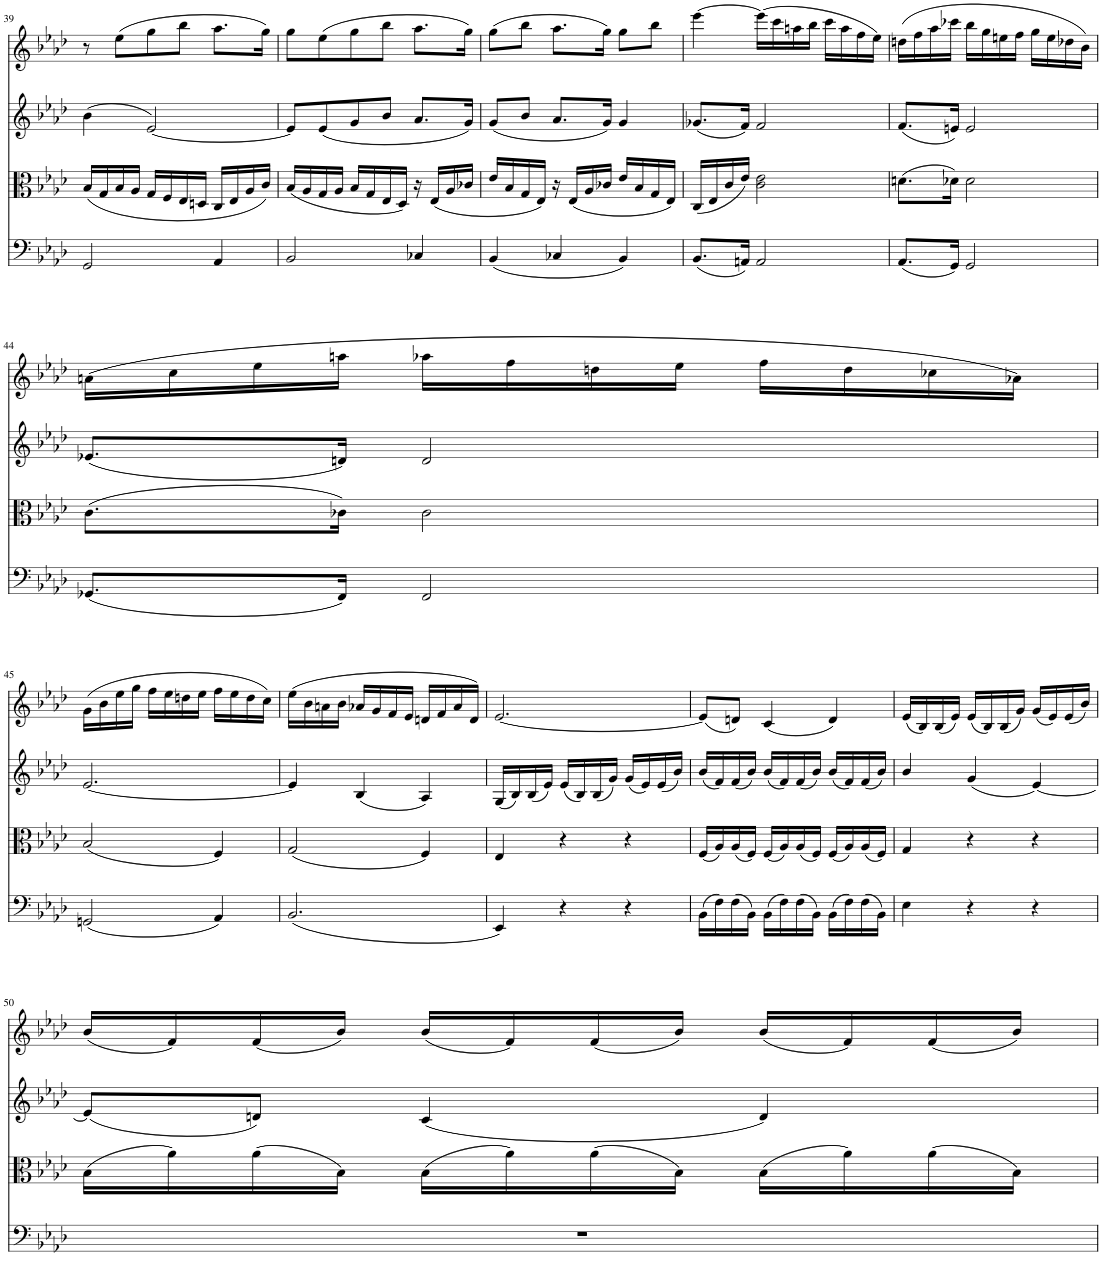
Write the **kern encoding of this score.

**kern	**kern	**kern	**kern
*part4	*part3	*part2	*part1
*staff4	*staff3	*staff2	*staff1
*I"Piano	*I"Piano	*I"Piano	*I"Piano
*I'Pno	*I'Pno	*I'Pno	*I'Pno
!!LO:PB:g=z
*clefF4	*clefC3	*clefG2	*clefG2
*k[b-e-a-d-]	*k[b-e-a-d-]	*k[b-e-a-d-]	*k[b-e-a-d-]
*M3/4	*M3/4	*M3/4	*M3/4
=39	=39	=39	=39
2GG/	(16B-/LL	(4b-\	8r
.	16G/	.	.
.	16B-/	.	(8ee-\L
.	16A-/JJ	.	.
.	16G/LL	[2e-/)	8gg\
.	16F/	.	.
.	16E-/	.	8bb-\J
.	16Dn/JJ	.	.
4AA-/	16C/LL	.	8.aa-\L
.	16E-/	.	.
.	16A-/	.	.
.	16c/JJ)	.	16gg\Jk)
=40	=40	=40	=40
2BB-/	(16B-/LL	8e-/L]	8gg\L
.	16A-/	.	.
.	16G/	(8e-/	(8ee-\
.	16A-/JJ	.	.
.	16B-/LL	8g/	8gg\
.	16G/	.	.
.	16E-/	8b-/J	8bb-\J
.	16D-/JJ)	.	.
4C-X/	16r	8.a-/L	8.aa-\L
.	(16E-/LL	.	.
.	16A-/	.	.
.	16c-X/JJ	16g/Jk)	16gg\Jk)
=41	=41	=41	=41
(4BB-/	16e-/LL	(8g/L	(8gg\L
.	16B-/	.	.
.	16G/	8b-/J	8bb-\J
.	16E-/JJ)	.	.
4C-X/	16r	8.a-/L	8.aa-\L
.	(16E-/LL	.	.
.	16A-/	.	.
.	16c-X/JJ	16g/Jk)	16gg\Jk)
4BB-/)	16e-/LL	4g/	8gg\L
.	16B-/	.	.
.	16G/	.	8bb-\J
.	16E-/JJ)	.	.
=42	=42	=42	=42
(8.BB-/L	(16C/LL	(8.g-X/L	[4eee-\
.	16E-/	.	.
.	16c/	.	.
16AAn/Jk)	16e-/JJ)	16f/Jk)	.
2AA/	2c\ 2e-\	2f/	(16eee-\LL]
.	.	.	16ccc\
.	.	.	16aan\
.	.	.	16bb-\JJ
.	.	.	16ccc\LL
.	.	.	16aa\
.	.	.	16ff\
.	.	.	16ee-\JJ)
=43	=43	=43	=43
(8.AA-/L	(8.dn\L	(8.f/L	(16ddn\LL
.	.	.	16ff\
.	.	.	16aa-\
16GG/Jk)	16d-X\Jk)	16en/Jk)	16ccc-X\JJ
2GG/	2d-\	2e/	16bb-\LL
.	.	.	16gg\
.	.	.	16een\
.	.	.	16ff\JJ
.	.	.	16gg\LL
.	.	.	16ee\
.	.	.	16dd-X\
.	.	.	16b-\JJ)
!!LO:LB:g=z
=44	=44	=44	=44
(8.GG-X/L	(8.c\L	(8.e-X/L	(16an\LL
.	.	.	16cc\
.	.	.	16ee-\
16FF/Jk)	16c-X\Jk)	16dn/Jk)	16aan\JJ
2FF/	2c-\	2d/	16aa-X\LL
.	.	.	16ff\
.	.	.	16ddn\
.	.	.	16ee-\JJ
.	.	.	16ff\LL
.	.	.	16dd\
.	.	.	16cc-X\
.	.	.	16a-X\JJ)
!!LO:LB:g=z
=45	=45	=45	=45
(2GGn/	(2B-/	[2.e-/	(16g\LL
.	.	.	16b-\
.	.	.	16ee-\
.	.	.	16gg\JJ
.	.	.	16ff\LL
.	.	.	16ee-\
.	.	.	16ddn\
.	.	.	16ee-\JJ
4AA-/)	4F/)	.	16ff\LL
.	.	.	16ee-\
.	.	.	16dd\
.	.	.	16cc\JJ)
=46	=46	=46	=46
(2.BB-/	(2G/	4e-/]	(16ee-\LL
.	.	.	16b-\
.	.	.	16an\
.	.	.	16b-\JJ
.	.	(4B-/	16a-X/LL
.	.	.	16g/
.	.	.	16f/
.	.	.	16e-/JJ
.	4F/)	4A-/)	16dn/LL
.	.	.	16f/
.	.	.	16a-/
.	.	.	16d/JJ)
=47	=47	=47	=47
4EE-/)	4E-/	(16G/LL	[2.e-/
.	.	16B-/)	.
.	.	(16B-/	.
.	.	16e-/JJ)	.
4r	4r	(16e-/LL	.
.	.	16B-/)	.
.	.	(16B-/	.
.	.	16g/JJ)	.
4r	4r	(16g/LL	.
.	.	16e-/)	.
.	.	(16e-/	.
.	.	16b-/JJ)	.
=48	=48	=48	=48
(16BB-\LL	(16F/LL	(16b-/LL	(8e-/L]
16F\)	16A-/)	16f/)	.
(16F\	(16A-/	(16f/	8dn/J)
16BB-\JJ)	16F/JJ)	16b-/JJ)	.
(16BB-\LL	(16F/LL	(16b-/LL	(4c/
16F\)	16A-/)	16f/)	.
(16F\	(16A-/	(16f/	.
16BB-\JJ)	16F/JJ)	16b-/JJ)	.
(16BB-\LL	(16F/LL	(16b-/LL	4d/)
16F\)	16A-/)	16f/)	.
(16F\	(16A-/	(16f/	.
16BB-\JJ)	16F/JJ)	16b-/JJ)	.
=49	=49	=49	=49
4E-\	4G/	4b-/	(16e-/LL
.	.	.	16B-/)
.	.	.	(16B-/
.	.	.	16e-/JJ)
4r	4r	(4g/	(16e-/LL
.	.	.	16B-/)
.	.	.	(16B-/
.	.	.	16g/JJ)
4r	4r	[4e-/)	(16g/LL
.	.	.	16e-/)
.	.	.	(16e-/
.	.	.	16b-/JJ)
!!LO:LB:g=z
=50	=50	=50	=50
2.r	(16B-\LL	(8e-/L]	(16b-/LL
.	16a-\)	.	16f/)
.	(16a-\	8dn/J)	(16f/
.	16B-\JJ)	.	16b-/JJ)
.	(16B-\LL	(4c/	(16b-/LL
.	16a-\)	.	16f/)
.	(16a-\	.	(16f/
.	16B-\JJ)	.	16b-/JJ)
.	(16B-\LL	4d/)	(16b-/LL
.	16a-\)	.	16f/)
.	(16a-\	.	(16f/
.	16B-\JJ)	.	16b-/JJ)
=	=	=	=
*-	*-	*-	*-
